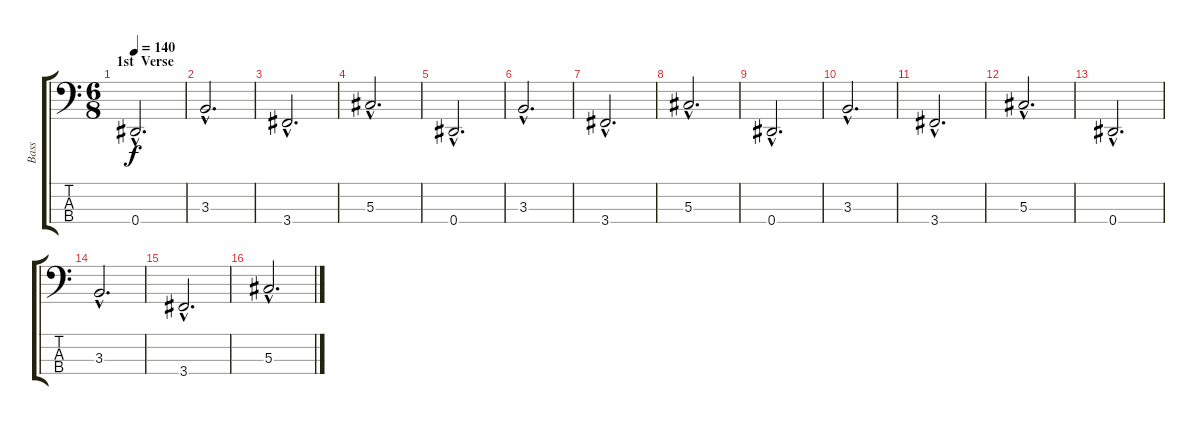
\track ("Bass" "Bass") {instrument electricbassfinger}
\staff {score tabs}
\tuning (Gb2 Db2 Ab1 Eb1) {hide}
\ts (6 8)
\section ("" "1st  Verse")
\tempo 140
\clef f4
\ks c
0.4{hac}.2{d dy f} |
3.3{hac}.2{d} |
3.4{hac}.2{d} |
5.3{hac}.2{d} |
0.4{hac}.2{d} |
3.3{hac}.2{d} |
3.4{hac}.2{d} |
5.3{hac}.2{d} |
0.4{hac}.2{d} |
3.3{hac}.2{d} |
3.4{hac}.2{d} |
5.3{hac}.2{d} |
0.4{hac}.2{d} |
3.3{hac}.2{d} |
3.4{hac}.2{d} |
5.3{hac}.2{d}
